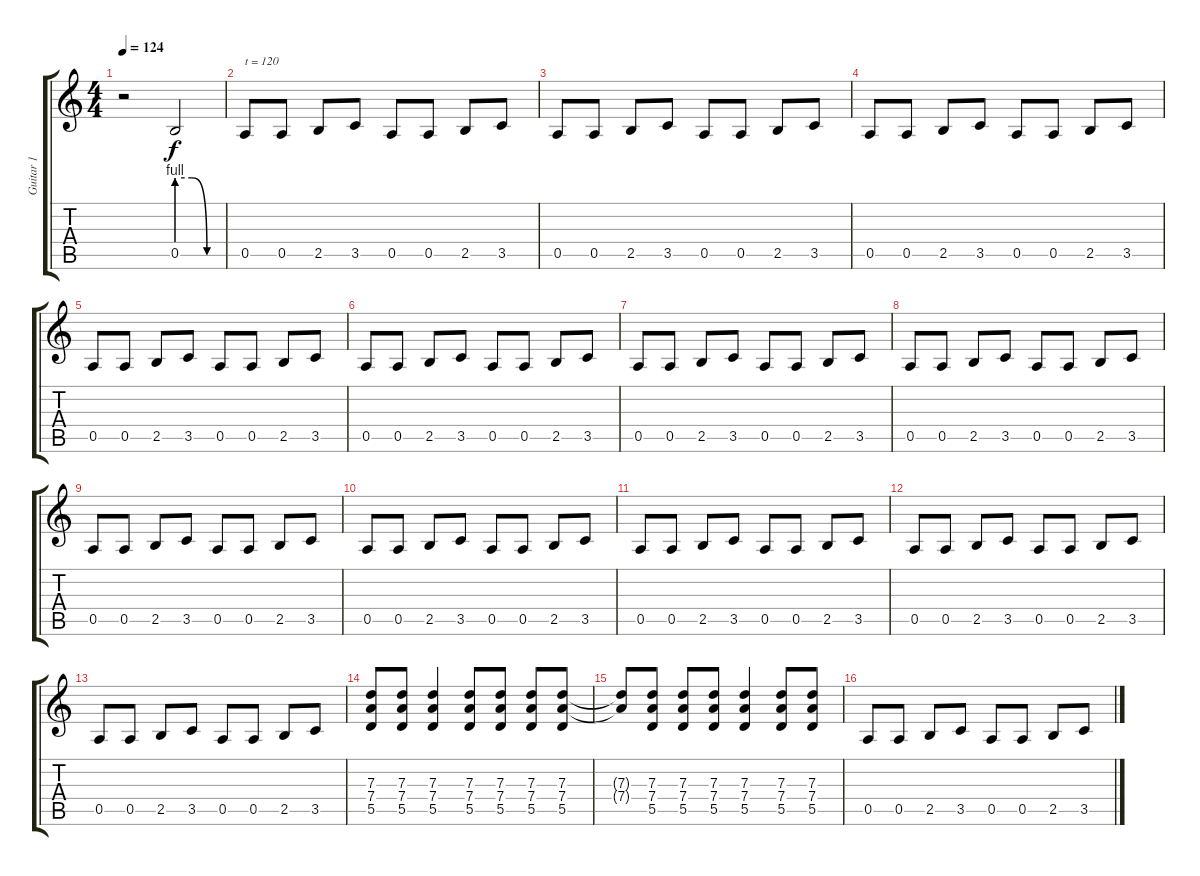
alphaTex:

\track ("Guitar 1" "Guitar 1") {instrument distortionguitar}
\staff {score tabs}
\tuning (E4 B3 G3 D3 A2 E2) {hide}
\ts (4 4)
\tempo 124
\clef g2
\ks c
r.2{dy f instrument distortionguitar} 0.5{be (custom 0 4 20 4 40 0 60 0)}.2 |
0.5.8{txt "t = 120"} 0.5.8 2.5.8 3.5.8 0.5.8 0.5.8 2.5.8 3.5.8 |
0.5.8 0.5.8 2.5.8 3.5.8 0.5.8 0.5.8 2.5.8 3.5.8 |
0.5.8 0.5.8 2.5.8 3.5.8 0.5.8 0.5.8 2.5.8 3.5.8 |
0.5.8 0.5.8 2.5.8 3.5.8 0.5.8 0.5.8 2.5.8 3.5.8 |
0.5.8 0.5.8 2.5.8 3.5.8 0.5.8 0.5.8 2.5.8 3.5.8 |
0.5.8 0.5.8 2.5.8 3.5.8 0.5.8 0.5.8 2.5.8 3.5.8 |
0.5.8 0.5.8 2.5.8 3.5.8 0.5.8 0.5.8 2.5.8 3.5.8 |
0.5.8 0.5.8 2.5.8 3.5.8 0.5.8 0.5.8 2.5.8 3.5.8 |
0.5.8 0.5.8 2.5.8 3.5.8 0.5.8 0.5.8 2.5.8 3.5.8 |
0.5.8 0.5.8 2.5.8 3.5.8 0.5.8 0.5.8 2.5.8 3.5.8 |
0.5.8 0.5.8 2.5.8 3.5.8 0.5.8 0.5.8 2.5.8 3.5.8 |
0.5.8 0.5.8 2.5.8 3.5.8 0.5.8 0.5.8 2.5.8 3.5.8 |
(7.3 7.4 5.5).8 (7.3 7.4 5.5).8 (7.3 7.4 5.5).4 (7.3 7.4 5.5).8 (7.3 7.4 5.5).8 (7.3 7.4 5.5).8 (7.3 7.4 5.5).8 |
(7.3{t} 7.4{t}).8 (7.3 7.4 5.5).8 (7.3 7.4 5.5).8 (7.3 7.4 5.5).8 (7.3 7.4 5.5).4 (7.3 7.4 5.5).8 (7.3 7.4 5.5).8 |
0.5.8 0.5.8 2.5.8 3.5.8 0.5.8 0.5.8 2.5.8 3.5.8
